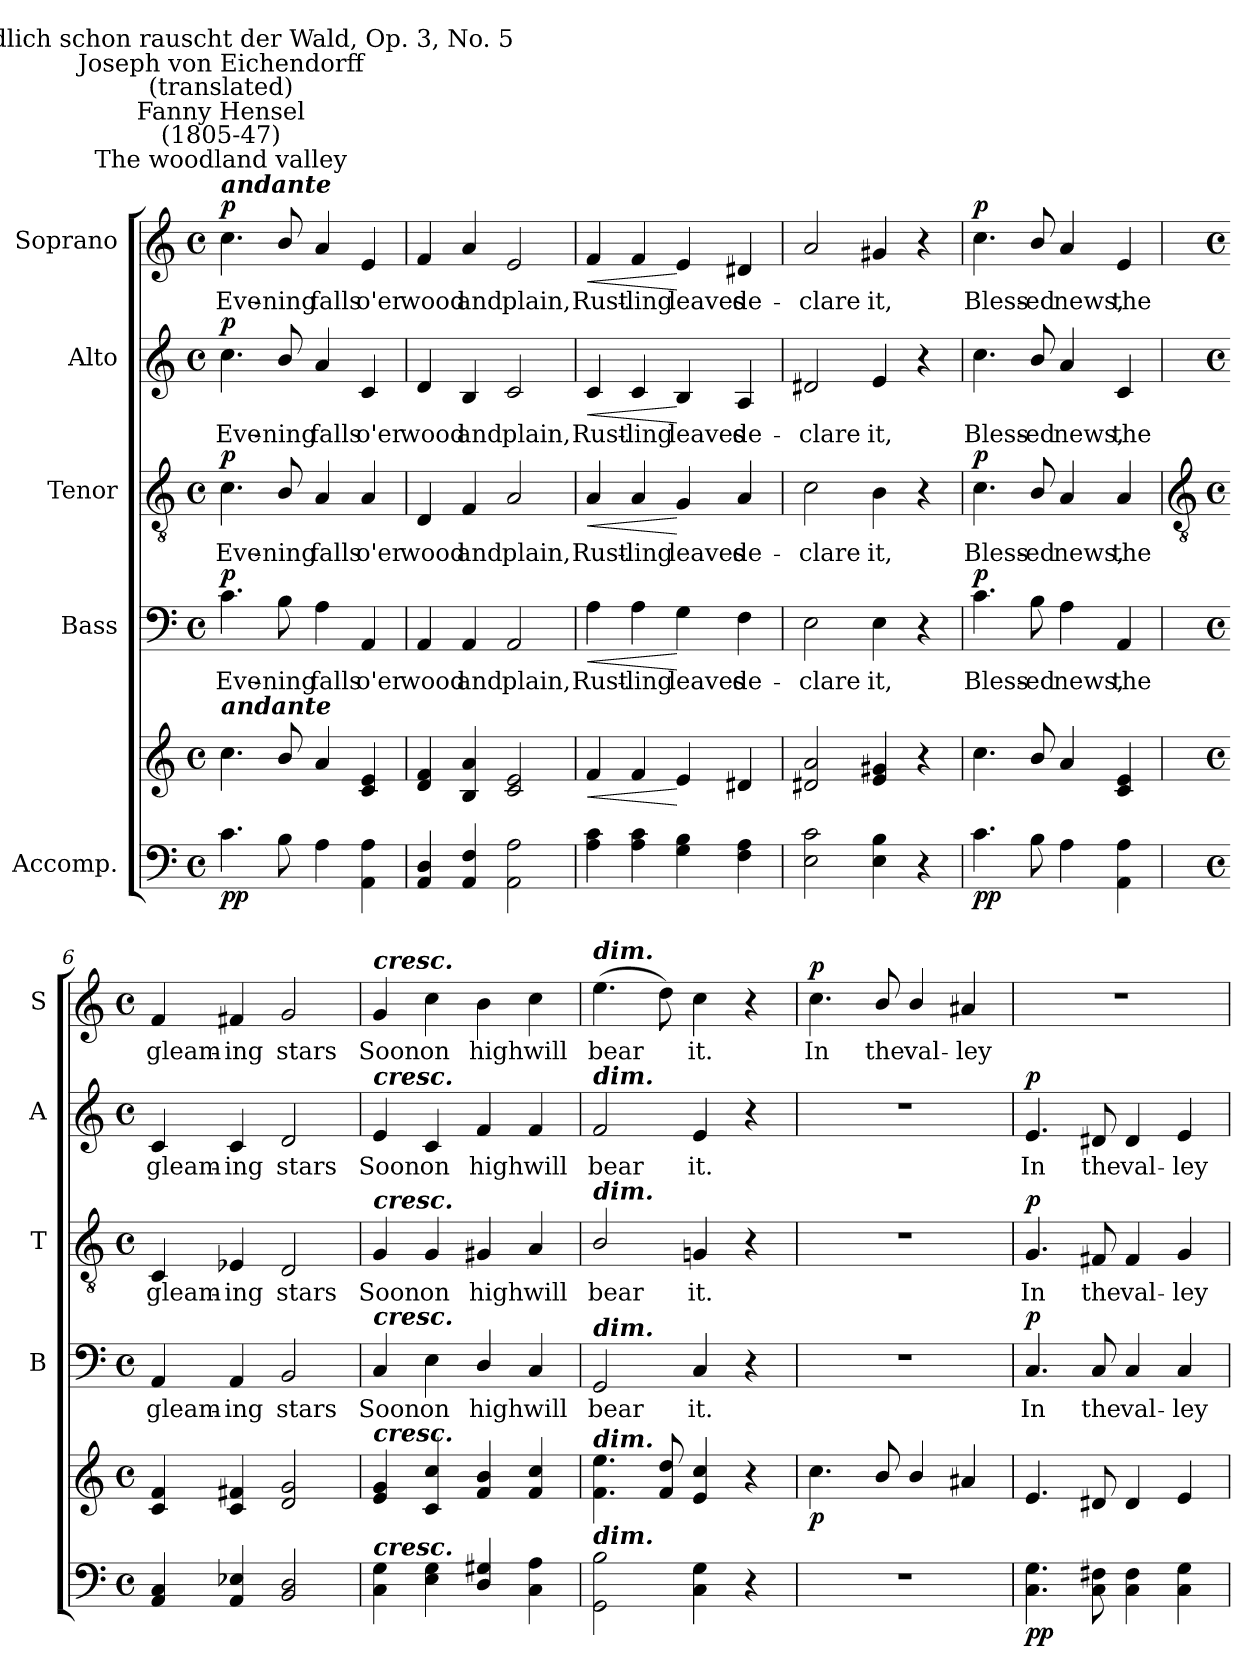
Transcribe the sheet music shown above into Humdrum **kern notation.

**kern	**kern	**dynam	**kern	**text	**dynam	**kern	**text	**dynam	**kern	**text	**dynam	**kern	**text	**dynam
*part5	*part5	*part5	*part4	*part4	*part4	*part3	*part3	*part3	*part2	*part2	*part2	*part1	*part1	*part1
*staff6	*staff5	*staff5/6	*staff4	*staff4	*staff4	*staff3	*staff3	*staff3	*staff2	*staff2	*staff2	*staff1	*staff1	*staff1
*I"Accomp.	*	*	*I"Bass	*	*	*I"Tenor	*	*	*I"Alto	*	*	*I"Soprano	*	*
*	*	*	*I'B	*	*	*I'T	*	*	*I'A	*	*	*I'S	*	*
*clefF4	*clefG2	*	*clefF4	*	*	*clefGv2	*	*	*clefG2	*	*	*clefG2	*	*
*k[]	*k[]	*	*k[]	*	*	*k[]	*	*	*k[]	*	*	*k[]	*	*
*C:	*C:	*	*C:	*	*	*C:	*	*	*C:	*	*	*C:	*	*
*M4/4	*M4/4	*	*M4/4	*	*	*M4/4	*	*	*M4/4	*	*	*M4/4	*	*
*met(c)	*met(c)	*	*met(c)	*	*	*met(c)	*	*	*met(c)	*	*	*met(c)	*	*
*MM100	*MM100	*	*MM100	*	*	*MM100	*	*	*MM100	*	*	*MM100	*	*
=1	=1	=1	=1	=1	=1	=1	=1	=1	=1	=1	=1	=1	=1	=1
!	!	!	!	!	!	!	!	!	!	!	!	!LO:TX:a:Bi:t=andante	!	!
!	!	!	!	!	!	!	!	!	!	!	!	!LO:TX:a:cj:t=The woodland valley	!	!
!	!	!	!	!	!	!	!	!	!	!	!	!LO:TX:a:cj:t=Fanny Hensel\n(1805-47)	!	!
!	!	!	!	!	!	!	!	!	!	!	!	!LO:TX:a:cj:t=Joseph von Eichendorff\n(translated)	!	!
!	!	!	!	!	!	!	!	!	!	!	!	!LO:TX:a:cj:t=Abendlich schon rauscht der Wald, Op. 3, No. 5	!	!
!	!LO:TX:a:Bi:t=andante	!	!	!	!	!	!	!	!	!	!	!	!	!
!	!	!LO:DY:b=2	!	!LO:LY:b	!	!	!LO:LY:b	!	!	!LO:LY:b	!	!	!LO:LY:b	!
!	!	!LO:DY:n=1:b	!	!	!LO:DY:b	!	!	!LO:DY:b	!	!	!LO:DY:b	!	!	!LO:DY:b
4.c	4.cc\	p p	4.c	Eve-	p	4.c	Eve-	p	4.cc	Eve-	p	4.cc\	Eve-	p
!	!	!	!	!LO:LY:b	!	!	!LO:LY:b	!	!	!LO:LY:b	!	!	!LO:LY:b	!
8B	8b/	.	8B	-ning	.	8B/	-ning	.	8b/	-ning	.	8b/	-ning	.
!	!	!	!	!LO:LY:b	!	!	!LO:LY:b	!	!	!LO:LY:b	!	!	!LO:LY:b	!
4A	4a	.	4A	falls	.	4A	falls	.	4a	falls	.	4a	falls	.
!	!	!	!	!LO:LY:b	!	!	!LO:LY:b	!	!	!LO:LY:b	!	!	!LO:LY:b	!
4AA 4A	4c 4e	.	4AA	o'er	.	4A	o'er	.	4c	o'er	.	4e	o'er	.
=2	=2	=2	=2	=2	=2	=2	=2	=2	=2	=2	=2	=2	=2	=2
!	!	!	!	!LO:LY:b	!	!	!LO:LY:b	!	!	!LO:LY:b	!	!	!LO:LY:b	!
4AA 4D	4d 4f	.	4AA	wood	.	4D	wood	.	4d	wood	.	4f	wood	.
!	!	!	!	!LO:LY:b	!	!	!LO:LY:b	!	!	!LO:LY:b	!	!	!LO:LY:b	!
4AA 4F	4B 4a	.	4AA	and	.	4F	and	.	4B	and	.	4a	and	.
!	!	!	!	!LO:LY:b	!	!	!LO:LY:b	!	!	!LO:LY:b	!	!	!LO:LY:b	!
2AA 2A	2c 2e	.	2AA	plain,	.	2A	plain,	.	2c	plain,	.	2e	plain,	.
=3	=3	=3	=3	=3	=3	=3	=3	=3	=3	=3	=3	=3	=3	=3
!	!	!LO:HP:b	!	!LO:LY:b	!LO:HP:b	!	!LO:LY:b	!LO:HP:b	!	!LO:LY:b	!LO:HP:b	!	!LO:LY:b	!LO:HP:b
4A 4c	4f	<	4A	Rust-	<	4A	Rust-	<	4c	Rust-	<	4f	Rust-	<
!	!	!	!	!LO:LY:b	!	!	!LO:LY:b	!	!	!LO:LY:b	!	!	!LO:LY:b	!
4A 4c	4f	.	4A	-ling	.	4A	-ling	.	4c	-ling	.	4f	-ling	.
!	!	!	!	!LO:LY:b	!	!	!LO:LY:b	!	!	!LO:LY:b	!	!	!LO:LY:b	!
4G 4B	4e	[	4G	leaves	[	4G	leaves	[	4B	leaves	[	4e	leaves	[
!	!	!	!	!LO:LY:b	!	!	!LO:LY:b	!	!	!LO:LY:b	!	!	!LO:LY:b	!
4F 4A	4d#X	.	4F	de-	.	4A	de-	.	4A	de-	.	4d#X	de-	.
=4	=4	=4	=4	=4	=4	=4	=4	=4	=4	=4	=4	=4	=4	=4
!	!	!	!	!LO:LY:b	!	!	!LO:LY:b	!	!	!LO:LY:b	!	!	!LO:LY:b	!
2E 2c	2d#X 2a	.	2E	-clare	.	2c	-clare	.	2d#X	-clare	.	2a	-clare	.
!	!	!	!	!LO:LY:b	!	!	!LO:LY:b	!	!	!LO:LY:b	!	!	!LO:LY:b	!
4E 4B	4e 4g#X	.	4E	it,	.	4B	it,	.	4e	it,	.	4g#X	it,	.
4r	4r	.	4r	.	.	4r	.	.	4r	.	.	4r	.	.
=5	=5	=5	=5	=5	=5	=5	=5	=5	=5	=5	=5	=5	=5	=5
!	!	!LO:DY:b=2	!	!LO:LY:b	!	!	!LO:LY:b	!	!	!LO:LY:b	!	!	!LO:LY:b	!
!	!	!LO:DY:n=1:b	!	!	!LO:DY:b	!	!	!LO:DY:b	!	!	!	!	!	!LO:DY:b
4.c	4.cc	p p	4.c	Bless-	p	4.c	Bless-	p	4.cc	Bless-	.	4.cc	Bless-	p
!	!	!	!	!LO:LY:b	!	!	!LO:LY:b	!	!	!LO:LY:b	!	!	!LO:LY:b	!
8B	8b/	.	8B	-ed	.	8B/	-ed	.	8b/	-ed	.	8b/	-ed	.
!	!	!	!	!LO:LY:b	!	!	!LO:LY:b	!	!	!LO:LY:b	!	!	!LO:LY:b	!
4A	4a	.	4A	news,	.	4A	news,	.	4a	news,	.	4a	news,	.
!	!	!	!	!LO:LY:b	!	!	!LO:LY:b	!	!	!LO:LY:b	!	!	!LO:LY:b	!
4AA 4A	4c 4e	.	4AA	the	.	4A	the	.	4c	the	.	4e	the	.
!!LO:LB:g=z
=6	=6	=6	=6	=6	=6	=6	=6	=6	=6	=6	=6	=6	=6	=6
*	*	*	*	*	*	*clefGv2	*	*	*	*	*	*	*	*
*M4/4	*M4/4	*	*M4/4	*	*	*M4/4	*	*	*M4/4	*	*	*M4/4	*	*
*met(c)	*met(c)	*	*met(c)	*	*	*met(c)	*	*	*met(c)	*	*	*met(c)	*	*
!	!	!	!	!LO:LY:b	!	!	!LO:LY:b	!	!	!LO:LY:b	!	!	!LO:LY:b	!
4AA 4C	4c 4f	.	4AA	gleam-	.	4C	gleam-	.	4c	gleam-	.	4f	gleam-	.
!	!	!	!	!LO:LY:b	!	!	!LO:LY:b	!	!	!LO:LY:b	!	!	!LO:LY:b	!
4AA 4E-X	4c 4f#X	.	4AA	-ing	.	4E-X	-ing	.	4c	-ing	.	4f#X	-ing	.
!	!	!	!	!LO:LY:b	!	!	!LO:LY:b	!	!	!LO:LY:b	!	!	!LO:LY:b	!
2BB 2D	2d 2g	.	2BB	stars	.	2D	stars	.	2d	stars	.	2g	stars	.
=7	=7	=7	=7	=7	=7	=7	=7	=7	=7	=7	=7	=7	=7	=7
!	!	!	!	!	!	!	!	!	!	!	!	!LO:TX:a:Bi:t=cresc.	!	!
!	!	!	!	!	!	!	!	!	!LO:TX:a:Bi:t=cresc.	!	!	!	!	!
!	!	!	!	!	!	!LO:TX:a:Bi:t=cresc.	!	!	!	!	!	!	!	!
!	!	!	!LO:TX:a:Bi:t=cresc.	!	!	!	!	!	!	!	!	!	!	!
!	!LO:TX:a:Bi:t=cresc.	!	!	!	!	!	!	!	!	!	!	!	!	!
!LO:TX:a:Bi:t=cresc.	!	!	!	!	!	!	!	!	!	!	!	!	!	!
!	!	!	!	!LO:LY:b	!	!	!LO:LY:b	!	!	!LO:LY:b	!	!	!LO:LY:b	!
4C 4G	4e 4g	.	4C	Soon	.	4G	Soon	.	4e	Soon	.	4g	Soon	.
!	!	!	!	!LO:LY:b	!	!	!LO:LY:b	!	!	!LO:LY:b	!	!	!LO:LY:b	!
4E 4G	4c 4cc	.	4E	on	.	4G	on	.	4c	on	.	4cc	on	.
!	!	!	!	!LO:LY:b	!	!	!LO:LY:b	!	!	!LO:LY:b	!	!	!LO:LY:b	!
4D/ 4G#X/	4f 4b	.	4D/	high	.	4G#X	high	.	4f	high	.	4b	high	.
!	!	!	!	!LO:LY:b	!	!	!LO:LY:b	!	!	!LO:LY:b	!	!	!LO:LY:b	!
4C 4A	4f 4cc	.	4C	will	.	4A	will	.	4f	will	.	4cc	will	.
=8	=8	=8	=8	=8	=8	=8	=8	=8	=8	=8	=8	=8	=8	=8
!	!	!	!	!	!	!	!	!	!	!	!	!LO:TX:a:Bi:t=dim.	!	!
!	!	!	!	!	!	!	!	!	!LO:TX:a:Bi:t=dim.	!	!	!	!	!
!	!	!	!	!	!	!LO:TX:a:Bi:t=dim.	!	!	!	!	!	!	!	!
!	!	!	!LO:TX:a:Bi:t=dim.	!	!	!	!	!	!	!	!	!	!	!
!	!LO:TX:a:Bi:t=dim.	!	!	!	!	!	!	!	!	!	!	!	!	!
!LO:TX:a:Bi:t=dim.	!	!	!	!	!	!	!	!	!	!	!	!	!	!
!	!	!	!	!LO:LY:b	!	!	!LO:LY:b	!	!	!LO:LY:b	!	!	!LO:LY:b	!
2GG 2B	4.f 4.ee	.	2GG	bear	.	2B/	bear	.	2f	bear	.	(>4.ee	bear	.
.	8f 8dd	.	.	.	.	.	.	.	.	.	.	8dd)	.	.
!	!	!	!	!LO:LY:b	!	!	!LO:LY:b	!	!	!LO:LY:b	!	!	!LO:LY:b	!
4C 4G	4e 4cc	.	4C	it.	.	4Gn	it.	.	4e	it.	.	4cc	it.	.
4r	4r	.	4r	.	.	4r	.	.	4r	.	.	4r	.	.
=9	=9	=9	=9	=9	=9	=9	=9	=9	=9	=9	=9	=9	=9	=9
!	!	!LO:DY:b	!	!	!	!	!	!	!	!	!	!	!LO:LY:b	!LO:DY:b
1r	4.cc	p	1r	.	.	1r	.	.	1r	.	.	4.cc	In	p
!	!	!	!	!	!	!	!	!	!	!	!	!	!LO:LY:b	!
.	8b/	.	.	.	.	.	.	.	.	.	.	8b/	the	.
!	!	!	!	!	!	!	!	!	!	!	!	!	!LO:LY:b	!
.	4b/	.	.	.	.	.	.	.	.	.	.	4b/	val-	.
!	!	!	!	!	!	!	!	!	!	!	!	!	!LO:LY:b	!
.	4a#X	.	.	.	.	.	.	.	.	.	.	4a#X	-ley	.
=10	=10	=10	=10	=10	=10	=10	=10	=10	=10	=10	=10	=10	=10	=10
!	!	!LO:DY:b=2	!	!LO:LY:b	!	!	!LO:LY:b	!	!	!LO:LY:b	!	!	!	!
!	!	!LO:DY:n=1:b	!	!	!LO:DY:b	!	!	!LO:DY:b	!	!	!LO:DY:b	!	!	!
4.C 4.G	4.e	p p	4.C	In	p	4.G	In	p	4.e	In	p	1r	.	.
!	!	!	!	!LO:LY:b	!	!	!LO:LY:b	!	!	!LO:LY:b	!	!	!	!
8C 8F#X	8d#X	.	8C	the	.	8F#X	the	.	8d#X	the	.	.	.	.
!	!	!	!	!LO:LY:b	!	!	!LO:LY:b	!	!	!LO:LY:b	!	!	!	!
4C 4F#	4d#	.	4C	val-	.	4F#	val-	.	4d#	val-	.	.	.	.
!	!	!	!	!LO:LY:b	!	!	!LO:LY:b	!	!	!LO:LY:b	!	!	!	!
4C 4G	4e	.	4C	-ley	.	4G	-ley	.	4e	-ley	.	.	.	.
=	=	=	=	=	=	=	=	=	=	=	=	=	=	=
*-	*-	*-	*-	*-	*-	*-	*-	*-	*-	*-	*-	*-	*-	*-
